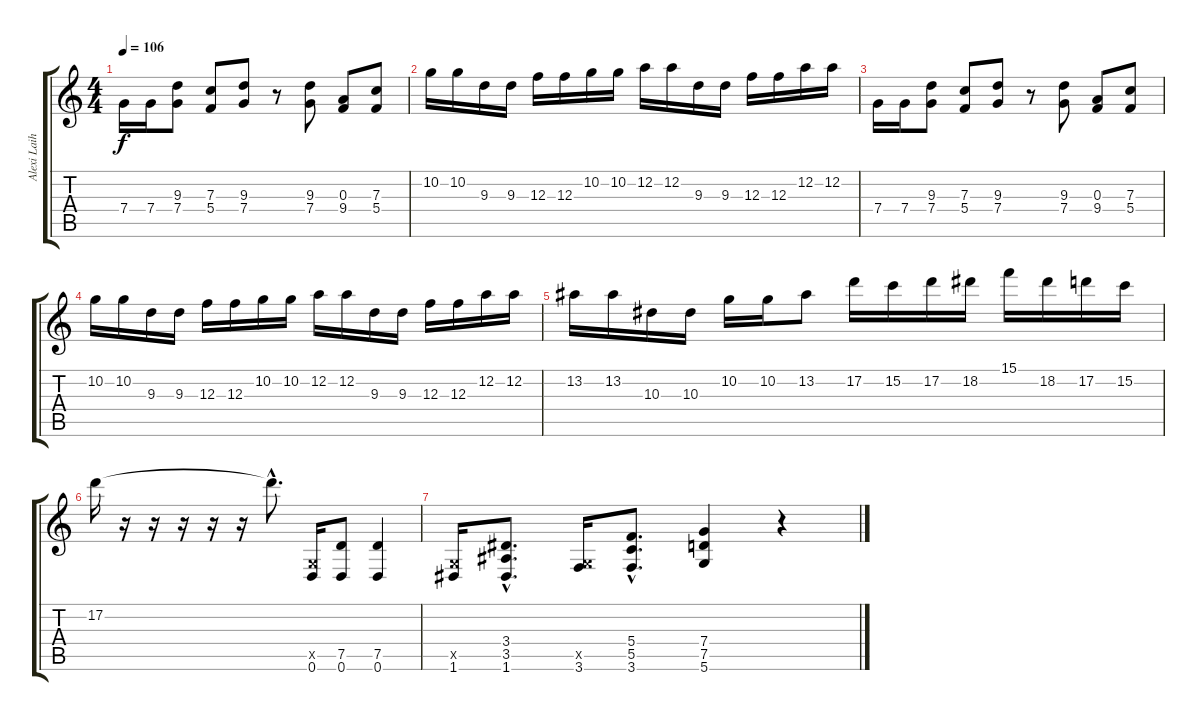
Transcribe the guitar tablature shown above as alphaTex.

\track ("Alexi Laiho" "Alexi Laih") {instrument distortionguitar}
\staff {score tabs}
\tuning (D4 A3 F3 C3 G2 D2) {hide}
\ts (4 4)
\tempo 106
\clef g2
\ks c
7.4.16{dy f} 7.4.16 (9.3 7.4).8 (7.3 5.4).8 (9.3 7.4).8 r.8 (9.3 7.4).8 (0.3 9.4).8 (7.3 5.4).8 |
10.2.16 10.2.16 9.3.16 9.3.16 12.3.16 12.3.16 10.2.16 10.2.16 12.2.16 12.2.16 9.3.16 9.3.16 12.3.16 12.3.16 12.2.16 12.2.16 |
7.4.16 7.4.16 (9.3 7.4).8 (7.3 5.4).8 (9.3 7.4).8 r.8 (9.3 7.4).8 (0.3 9.4).8 (7.3 5.4).8 |
10.2.16 10.2.16 9.3.16 9.3.16 12.3.16 12.3.16 10.2.16 10.2.16 12.2.16 12.2.16 9.3.16 9.3.16 12.3.16 12.3.16 12.2.16 12.2.16 |
13.2.16 13.2.16 10.3.16 10.3.16 10.2.16 10.2.16 13.2.8 17.2.16 15.2.16 17.2.16 18.2.16 15.1.16 18.2.16 17.2.16 15.2.16 |
17.2.16 r.16 r.16 r.16 r.16 r.16 17.2{hac t}.8{d} (0.5{x} 0.6).16 (7.5 0.6).8 (7.5 0.6).4 |
(0.5{x} 1.6).16 (3.4{hac} 3.5{hac} 1.6{hac}).8{d} (0.5{x} 3.6).16 (5.4{hac} 5.5{hac} 3.6{hac}).8{d} (7.4 7.5 5.6).4 r.4
